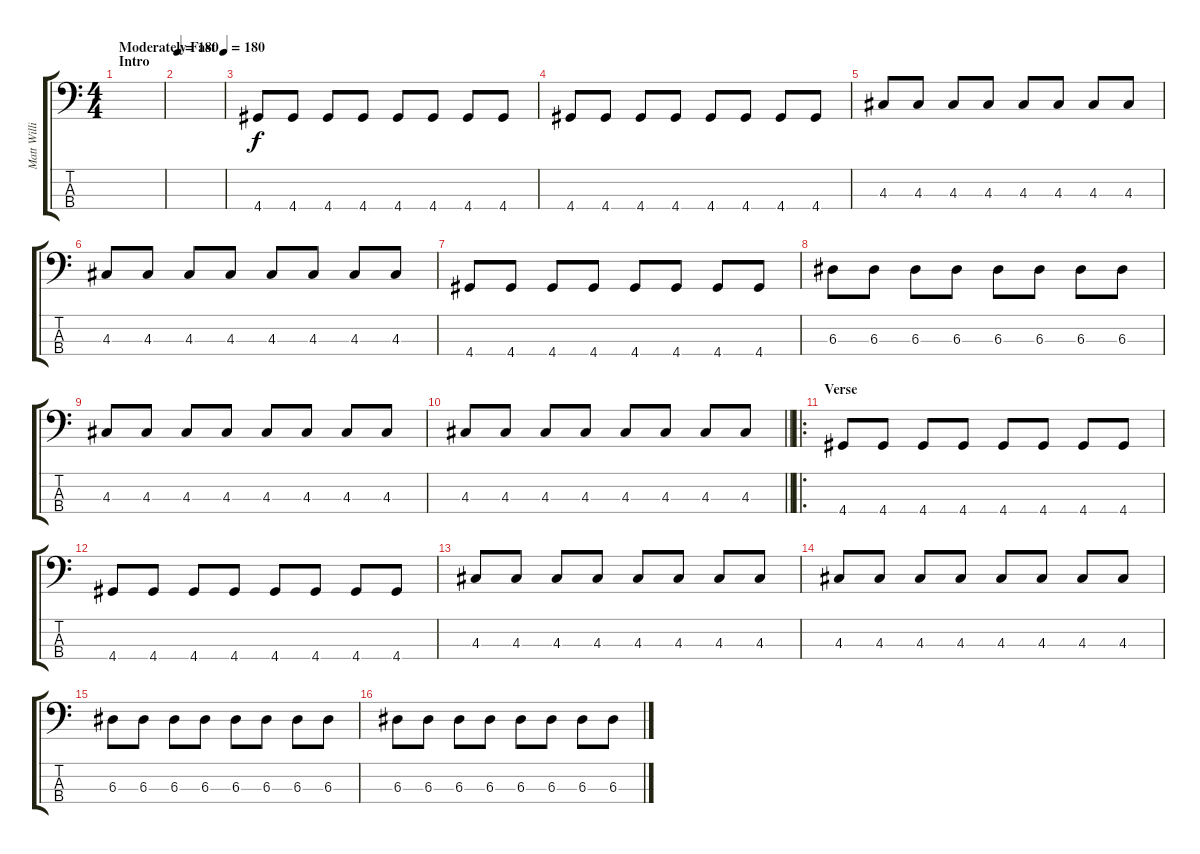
\track ("Matt Willis" "Matt Willi") {instrument electricbassfinger}
\staff {score tabs}
\tuning (G2 D2 A1 E1) {hide}
\ts (4 4)
\section ("" "Intro")
\tempo (180 "Moderately Fast")
\tempo 160
\tempo (180 "Moderately Fast")
\clef f4
\ks c
|
\tempo 180
|
4.4.8 4.4.8 4.4.8 4.4.8 4.4.8 4.4.8 4.4.8 4.4.8 |
4.4.8 4.4.8 4.4.8 4.4.8 4.4.8 4.4.8 4.4.8 4.4.8 |
4.3.8 4.3.8 4.3.8 4.3.8 4.3.8 4.3.8 4.3.8 4.3.8 |
4.3.8 4.3.8 4.3.8 4.3.8 4.3.8 4.3.8 4.3.8 4.3.8 |
4.4.8 4.4.8 4.4.8 4.4.8 4.4.8 4.4.8 4.4.8 4.4.8 |
6.3.8 6.3.8 6.3.8 6.3.8 6.3.8 6.3.8 6.3.8 6.3.8 |
4.3.8 4.3.8 4.3.8 4.3.8 4.3.8 4.3.8 4.3.8 4.3.8 |
\barLineRight lightlight
4.3.8 4.3.8 4.3.8 4.3.8 4.3.8 4.3.8 4.3.8 4.3.8 |
\ro
\section ("" "Verse")
4.4.8 4.4.8 4.4.8 4.4.8 4.4.8 4.4.8 4.4.8 4.4.8 |
4.4.8 4.4.8 4.4.8 4.4.8 4.4.8 4.4.8 4.4.8 4.4.8 |
4.3.8 4.3.8 4.3.8 4.3.8 4.3.8 4.3.8 4.3.8 4.3.8 |
4.3.8 4.3.8 4.3.8 4.3.8 4.3.8 4.3.8 4.3.8 4.3.8 |
6.3.8 6.3.8 6.3.8 6.3.8 6.3.8 6.3.8 6.3.8 6.3.8 |
6.3.8 6.3.8 6.3.8 6.3.8 6.3.8 6.3.8 6.3.8 6.3.8
